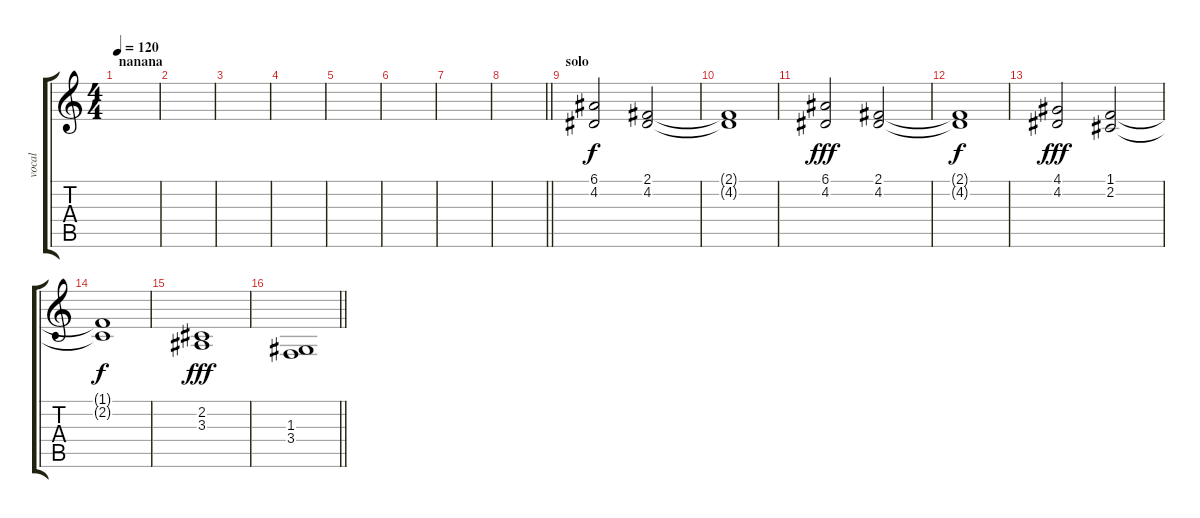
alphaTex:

\track ("vocal" "vocal") {instrument voiceoohs}
\staff {score tabs}
\tuning (E4 B3 G3 D3 A2 E2) {hide}
\ts (4 4)
\section ("" "nanana")
\tempo 120
\clef g2
\ks c
|
|
|
|
|
|
|
\barLineRight lightlight
|
\section ("" "solo")
(6.1 4.2).2 (2.1 4.2).2 |
(2.1{t} 4.2{t}).1{dy f} |
(6.1 4.2).2{dy fff} (2.1 4.2).2 |
(2.1{t} 4.2{t}).1{dy f} |
(4.1 4.2).2{dy fff} (1.1 2.2).2 |
(1.1{t} 2.2{t}).1{dy f} |
(2.2 3.3).1{dy fff} |
\barLineRight lightlight
(1.3 3.4).1
